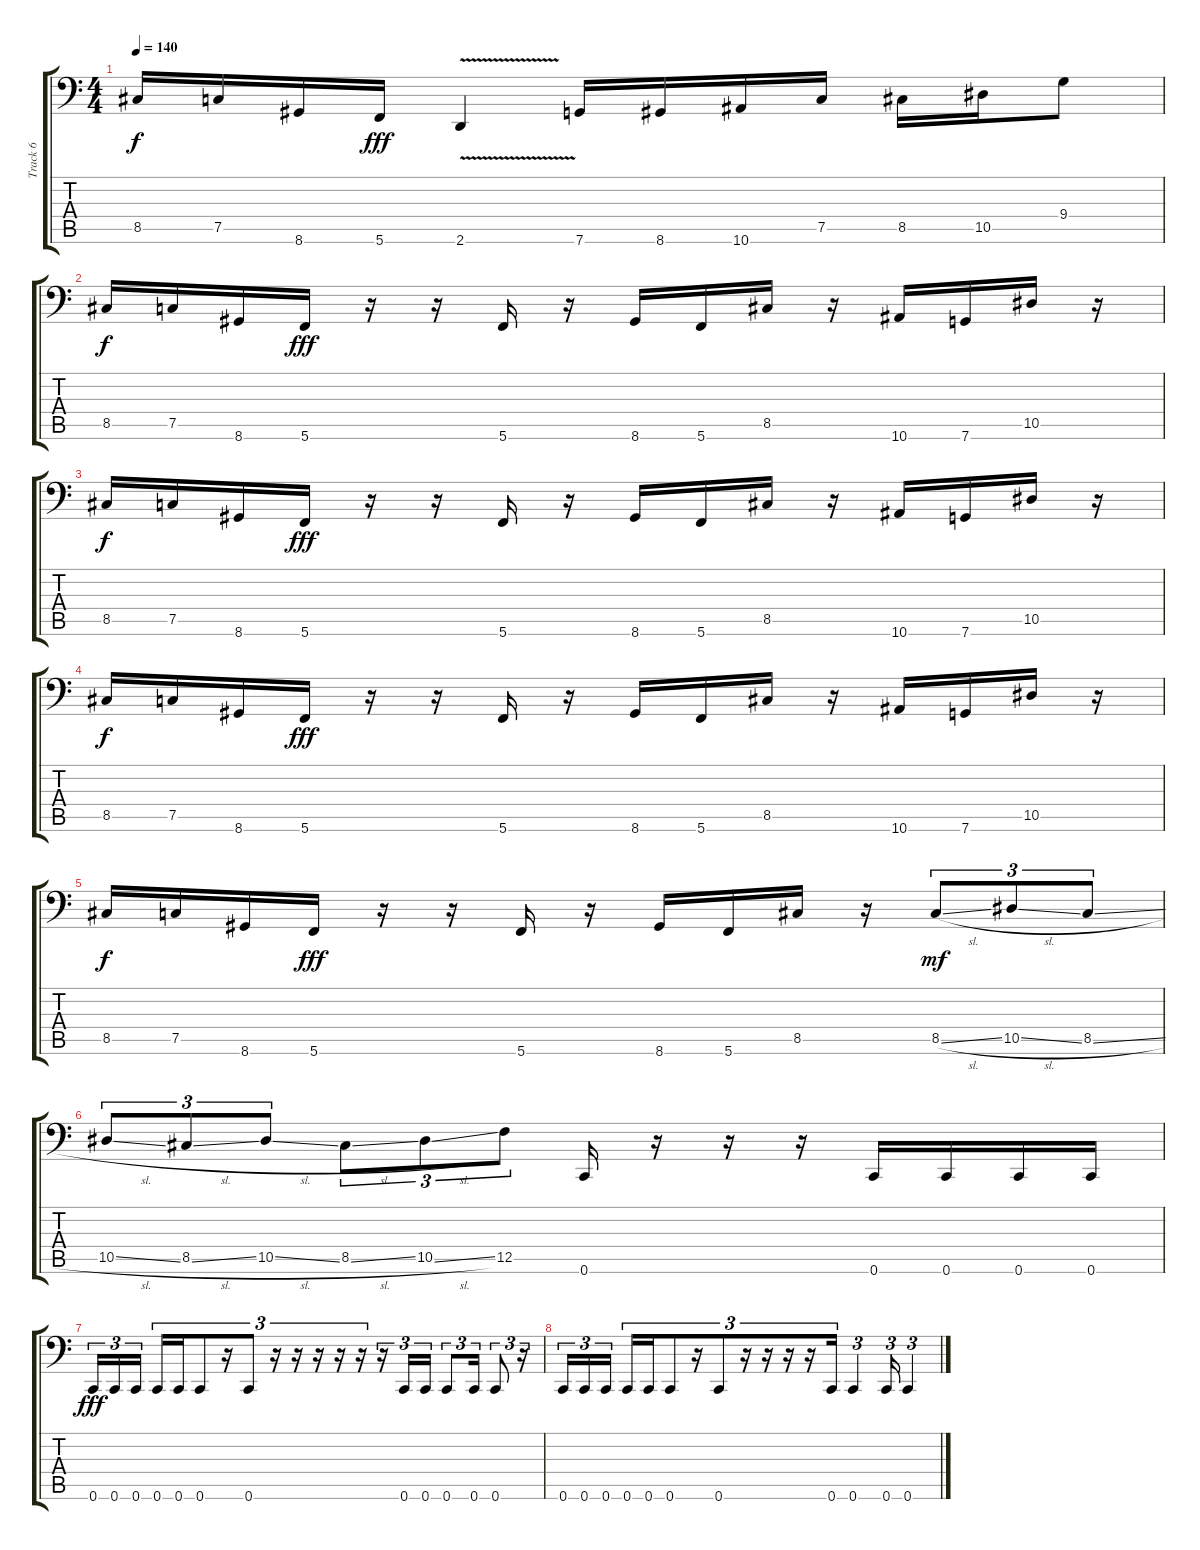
\track ("Track 6" "Track 6") {instrument electricbassfinger}
\staff {score tabs}
\tuning (C3 G2 Eb2 Bb1 F1 C1) {hide}
\ts (4 4)
\tempo 140
\clef f4
\ks c
8.5.16{dy f} 7.5.16 8.6.16 5.6.16{dy fff} 2.6{v}.4 7.6.16 8.6.16 10.6.16 7.5.16 8.5.16 10.5.16 9.4.8 |
8.5.16{dy f} 7.5.16 8.6.16 5.6.16{dy fff} r.16 r.16 5.6.16 r.16 8.6.16 5.6.16 8.5.16 r.16 10.6.16 7.6.16 10.5.16 r.16 |
8.5.16{dy f} 7.5.16 8.6.16 5.6.16{dy fff} r.16 r.16 5.6.16 r.16 8.6.16 5.6.16 8.5.16 r.16 10.6.16 7.6.16 10.5.16 r.16 |
8.5.16{dy f} 7.5.16 8.6.16 5.6.16{dy fff} r.16 r.16 5.6.16 r.16 8.6.16 5.6.16 8.5.16 r.16 10.6.16 7.6.16 10.5.16 r.16 |
8.5.16{dy f} 7.5.16 8.6.16 5.6.16{dy fff} r.16 r.16 5.6.16 r.16 8.6.16 5.6.16 8.5.16 r.16 8.5{sl}.8{tu (3 2) dy mf} 10.5{sl}.8{tu (3 2)} 8.5{sl}.8{tu (3 2)} |
10.5{sl}.8{tu (3 2)} 8.5{sl}.8{tu (3 2)} 10.5{sl}.8{tu (3 2)} 8.5{sl}.8{tu (3 2)} 10.5{sl}.8{tu (3 2)} 12.5.8{tu (3 2)} 0.6.16 r.16 r.16 r.16 0.6.16 0.6.16 0.6.16 0.6.16 |
0.6.16{tu (3 2) dy fff} 0.6.16{tu (3 2)} 0.6.16{tu (3 2) beam splitsecondary} 0.6.16{tu (3 2)} 0.6.16{tu (3 2)} 0.6.8{tu (3 2)} r.16{tu (3 2)} 0.6.8{tu (3 2)} r.16{tu (3 2)} r.16{tu (3 2)} r.16{tu (3 2)} r.16{tu (3 2)} r.16{tu (3 2)} r.16{tu (3 2)} 0.6.16{tu (3 2)} 0.6.16{tu (3 2)} 0.6.8{tu (3 2)} 0.6.16{tu (3 2)} 0.6.8{tu (3 2)} r.16{tu (3 2)} |
0.6.16{tu (3 2)} 0.6.16{tu (3 2)} 0.6.16{tu (3 2) beam splitsecondary} 0.6.16{tu (3 2)} 0.6.16{tu (3 2)} 0.6.8{tu (3 2)} r.16{tu (3 2)} 0.6.8{tu (3 2)} r.16{tu (3 2)} r.16{tu (3 2)} r.16{tu (3 2)} r.16{tu (3 2)} 0.6.16{tu (3 2)} 0.6.4{tu (3 2)} 0.6.16{tu (3 2)} 0.6.4{tu (3 2)}
